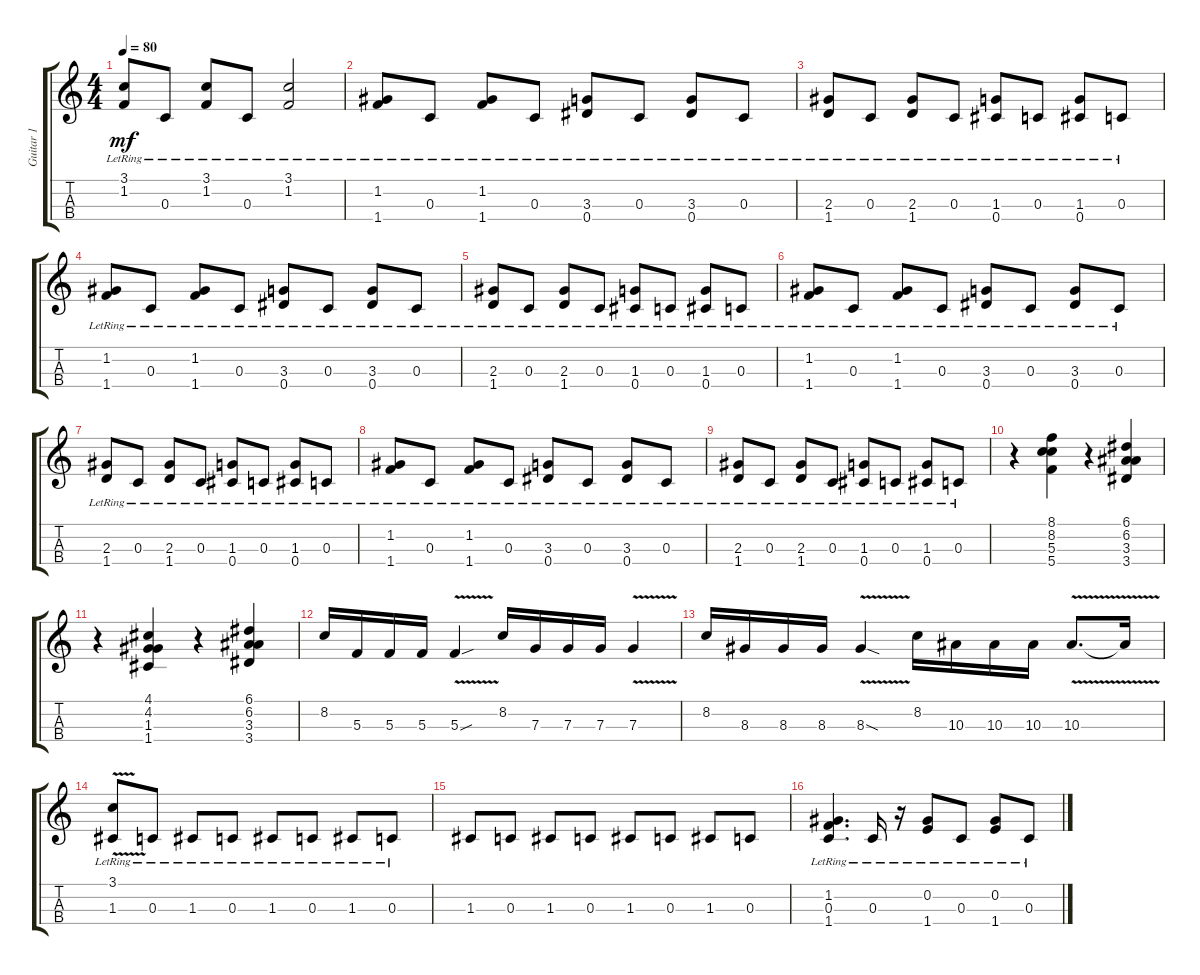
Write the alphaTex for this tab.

\track ("Guitar 1" "Guitar 1") {instrument shamisen}
\staff {score tabs}
\tuning (A4 E4 C4 G4) {hide}
\ts (4 4)
\tempo 80
\clef g2
\ks c
(3.1{lr} 1.2{lr}).8{dy mf} 0.3{lr}.8 (3.1{lr} 1.2{lr}).8 0.3{lr}.8 (3.1{lr} 1.2{lr}).2 |
(1.2{lr} 1.4{lr}).8 0.3{lr}.8 (1.2{lr} 1.4{lr}).8 0.3{lr}.8 (3.3{lr} 0.4{lr}).8 0.3{lr}.8 (3.3{lr} 0.4{lr}).8 0.3{lr}.8 |
(2.3{lr} 1.4{lr}).8 0.3{lr}.8 (2.3{lr} 1.4{lr}).8 0.3{lr}.8 (1.3{lr} 0.4{lr}).8 0.3{lr}.8 (1.3{lr} 0.4{lr}).8 0.3{lr}.8 |
(1.2{lr} 1.4{lr}).8 0.3{lr}.8 (1.2{lr} 1.4{lr}).8 0.3{lr}.8 (3.3{lr} 0.4{lr}).8 0.3{lr}.8 (3.3{lr} 0.4{lr}).8 0.3{lr}.8 |
(2.3{lr} 1.4{lr}).8 0.3{lr}.8 (2.3{lr} 1.4{lr}).8 0.3{lr}.8 (1.3{lr} 0.4{lr}).8 0.3{lr}.8 (1.3{lr} 0.4{lr}).8 0.3{lr}.8 |
(1.2{lr} 1.4{lr}).8 0.3{lr}.8 (1.2{lr} 1.4{lr}).8 0.3{lr}.8 (3.3{lr} 0.4{lr}).8 0.3{lr}.8 (3.3{lr} 0.4{lr}).8 0.3{lr}.8 |
(2.3{lr} 1.4{lr}).8 0.3{lr}.8 (2.3{lr} 1.4{lr}).8 0.3{lr}.8 (1.3{lr} 0.4{lr}).8 0.3{lr}.8 (1.3{lr} 0.4{lr}).8 0.3{lr}.8 |
(1.2{lr} 1.4{lr}).8 0.3{lr}.8 (1.2{lr} 1.4{lr}).8 0.3{lr}.8 (3.3{lr} 0.4{lr}).8 0.3{lr}.8 (3.3{lr} 0.4{lr}).8 0.3{lr}.8 |
(2.3{lr} 1.4{lr}).8 0.3{lr}.8 (2.3{lr} 1.4{lr}).8 0.3{lr}.8 (1.3{lr} 0.4{lr}).8 0.3{lr}.8 (1.3{lr} 0.4{lr}).8 0.3{lr}.8 |
r.4 (8.1 8.2 5.3 5.4).4 r.4 (6.1 6.2 3.3 3.4).4 |
r.4 (4.1 4.2 1.3 1.4).4 r.4 (6.1 6.2 3.3 3.4).4 |
8.2.16 5.3.16 5.3.16 5.3.16 5.3{v sou}.4 8.2.16 7.3.16 7.3.16 7.3.16 7.3{v}.4 |
8.2.16 8.3.16 8.3.16 8.3.16 8.3{v sod}.4 8.2.16 10.3.16 10.3.16 10.3.16 10.3{v}.8{d} 10.3{t}.16 |
(3.1{v lr} 1.3{lr}).8 0.3{lr}.8 1.3{lr}.8 0.3{lr}.8 1.3{lr}.8 0.3{lr}.8 1.3{lr}.8 0.3{lr}.8 |
1.3.8 0.3.8 1.3.8 0.3.8 1.3.8 0.3.8 1.3.8 0.3.8 |
(1.2{lr} 0.3{lr} 1.4{lr}).4{d} 0.3{lr}.16 r.16 (0.2{lr} 1.4{lr}).8 0.3{lr}.8 (0.2{lr} 1.4{lr}).8 0.3{lr}.8
